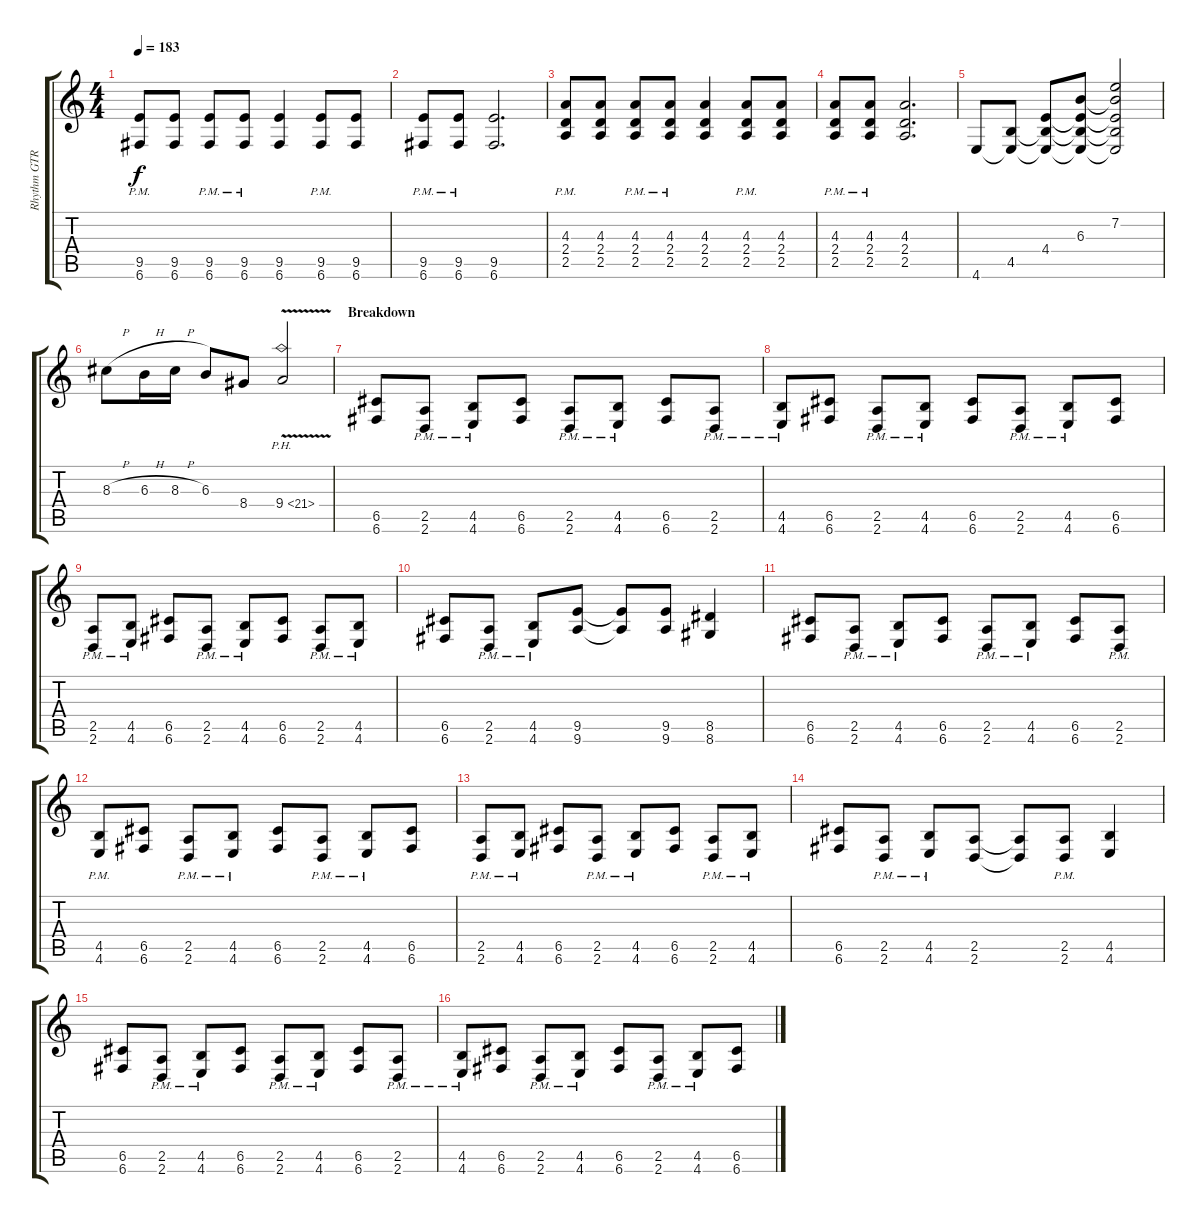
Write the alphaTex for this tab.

\track ("Rhythm GTR 1" "Rhythm GTR") {instrument overdrivenguitar}
\staff {score tabs}
\tuning (D4 A3 F3 C3 G2 C2) {hide}
\ts (4 4)
\tempo 183
\clef g2
\ks aminor
(9.5{pm} 6.6{pm}).8{dy f} (9.5 6.6).8 (9.5{pm} 6.6{pm}).8 (9.5{pm} 6.6{pm}).8 (9.5 6.6).4 (9.5{pm} 6.6{pm}).8 (9.5 6.6).8 |
(9.5{pm} 6.6{pm}).8 (9.5{pm} 6.6{pm}).8 (9.5 6.6).2{d} |
(4.3{pm} 2.4{pm} 2.5{pm}).8 (4.3 2.4 2.5).8 (4.3{pm} 2.4{pm} 2.5{pm}).8 (4.3{pm} 2.4{pm} 2.5{pm}).8 (4.3 2.4 2.5).4 (4.3{pm} 2.4{pm} 2.5{pm}).8 (4.3 2.4 2.5).8 |
(4.3{pm} 2.4{pm} 2.5{pm}).8 (4.3{pm} 2.4{pm} 2.5{pm}).8 (4.3 2.4 2.5).2{d} |
4.6.8 (4.5 4.6{t}).8 (4.4 4.5{t} 4.6{t}).8 (6.3 4.4{t} 4.5{t} 4.6{t}).8 (7.2 6.3{t} 4.4{t} 4.5{t} 4.6{t}).2 |
8.3{h}.8 6.3{h}.16 8.3{h}.16 6.3.8 8.4.8 9.4{ph 12 v}.2 |
\section ("" "Breakdown")
(6.5 6.6).8 (2.5{pm} 2.6{pm}).8 (4.5{pm} 4.6{pm}).8 (6.5 6.6).8 (2.5{pm} 2.6{pm}).8 (4.5{pm} 4.6{pm}).8 (6.5 6.6).8 (2.5{pm} 2.6{pm}).8 |
(4.5{pm} 4.6{pm}).8 (6.5 6.6).8 (2.5{pm} 2.6{pm}).8 (4.5{pm} 4.6{pm}).8 (6.5 6.6).8 (2.5{pm} 2.6{pm}).8 (4.5{pm} 4.6{pm}).8 (6.5 6.6).8 |
(2.5{pm} 2.6{pm}).8 (4.5{pm} 4.6{pm}).8 (6.5 6.6).8 (2.5{pm} 2.6{pm}).8 (4.5{pm} 4.6{pm}).8 (6.5 6.6).8 (2.5{pm} 2.6{pm}).8 (4.5{pm} 4.6{pm}).8 |
(6.5 6.6).8 (2.5{pm} 2.6{pm}).8 (4.5{pm} 4.6{pm}).8 (9.5 9.6).8 (9.5{t} 9.6{t}).8 (9.5 9.6).8 (8.5 8.6).4 |
(6.5 6.6).8 (2.5{pm} 2.6{pm}).8 (4.5{pm} 4.6{pm}).8 (6.5 6.6).8 (2.5{pm} 2.6{pm}).8 (4.5{pm} 4.6{pm}).8 (6.5 6.6).8 (2.5{pm} 2.6{pm}).8 |
(4.5{pm} 4.6{pm}).8 (6.5 6.6).8 (2.5{pm} 2.6{pm}).8 (4.5{pm} 4.6{pm}).8 (6.5 6.6).8 (2.5{pm} 2.6{pm}).8 (4.5{pm} 4.6{pm}).8 (6.5 6.6).8 |
(2.5{pm} 2.6{pm}).8 (4.5{pm} 4.6{pm}).8 (6.5 6.6).8 (2.5{pm} 2.6{pm}).8 (4.5{pm} 4.6{pm}).8 (6.5 6.6).8 (2.5{pm} 2.6{pm}).8 (4.5{pm} 4.6{pm}).8 |
(6.5 6.6).8 (2.5{pm} 2.6{pm}).8 (4.5{pm} 4.6{pm}).8 (2.5 2.6).8 (2.5{t} 2.6{t}).8 (2.5{pm} 2.6{pm}).8 (4.5 4.6).4 |
(6.5 6.6).8 (2.5{pm} 2.6{pm}).8 (4.5{pm} 4.6{pm}).8 (6.5 6.6).8 (2.5{pm} 2.6{pm}).8 (4.5{pm} 4.6{pm}).8 (6.5 6.6).8 (2.5{pm} 2.6{pm}).8 |
(4.5{pm} 4.6{pm}).8 (6.5 6.6).8 (2.5{pm} 2.6{pm}).8 (4.5{pm} 4.6{pm}).8 (6.5 6.6).8 (2.5{pm} 2.6{pm}).8 (4.5{pm} 4.6{pm}).8 (6.5 6.6).8
